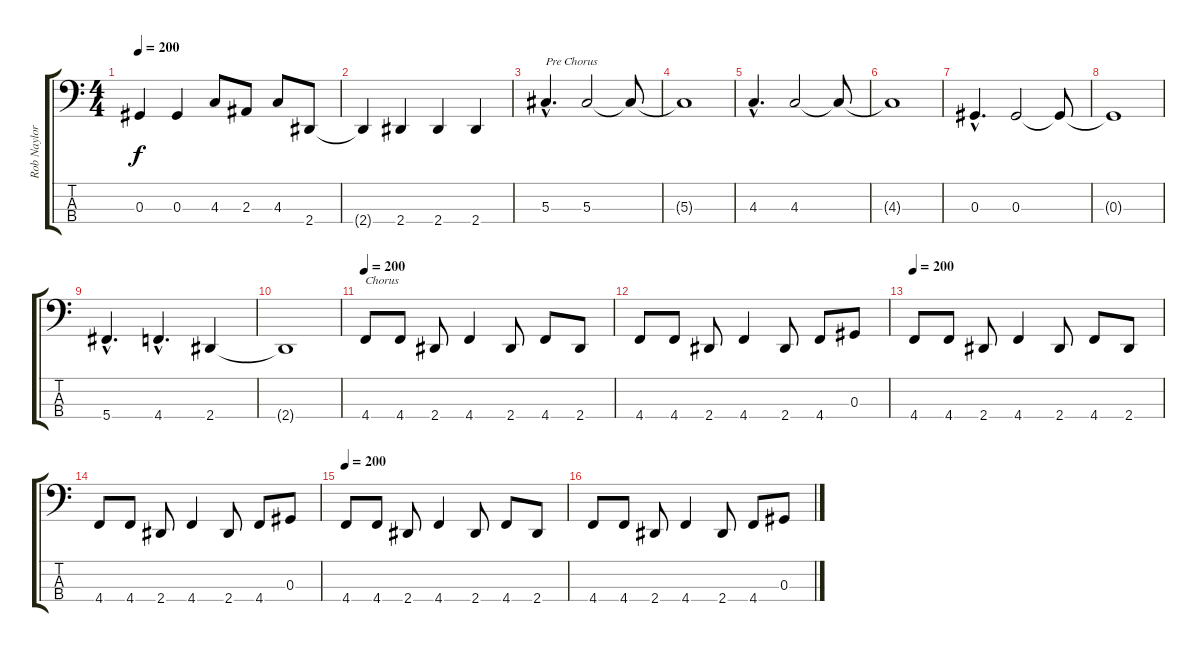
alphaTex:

\track ("Rob Naylor" "Rob Naylor") {instrument electricbasspick}
\staff {score tabs}
\tuning (Gb2 Db2 Ab1 Db1) {hide}
\ts (4 4)
\tempo 200
\clef f4
\ks c
0.3.4{dy f} 0.3.4 4.3.8 2.3.8 4.3.8 2.4.8 |
2.4{t}.4 2.4.4 2.4.4 2.4.4 |
5.3{hac}.4{d txt "Pre Chorus"} 5.3.2 5.3{t}.8 |
5.3{t}.1 |
4.3{hac}.4{d} 4.3.2 4.3{t}.8 |
4.3{t}.1 |
0.3{hac}.4{d} 0.3.2 0.3{t}.8 |
0.3{t}.1 |
5.4{hac}.4{d} 4.4{hac}.4{d} 2.4.4 |
2.4{t}.1 |
\tempo 200
4.4.8{txt "Chorus"} 4.4.8 2.4.8 4.4.4 2.4.8 4.4.8 2.4.8 |
4.4.8 4.4.8 2.4.8 4.4.4 2.4.8 4.4.8 0.3.8 |
\tempo 200
4.4.8 4.4.8 2.4.8 4.4.4 2.4.8 4.4.8 2.4.8 |
4.4.8 4.4.8 2.4.8 4.4.4 2.4.8 4.4.8 0.3.8 |
\tempo 200
4.4.8 4.4.8 2.4.8 4.4.4 2.4.8 4.4.8 2.4.8 |
4.4.8 4.4.8 2.4.8 4.4.4 2.4.8 4.4.8 0.3.8
